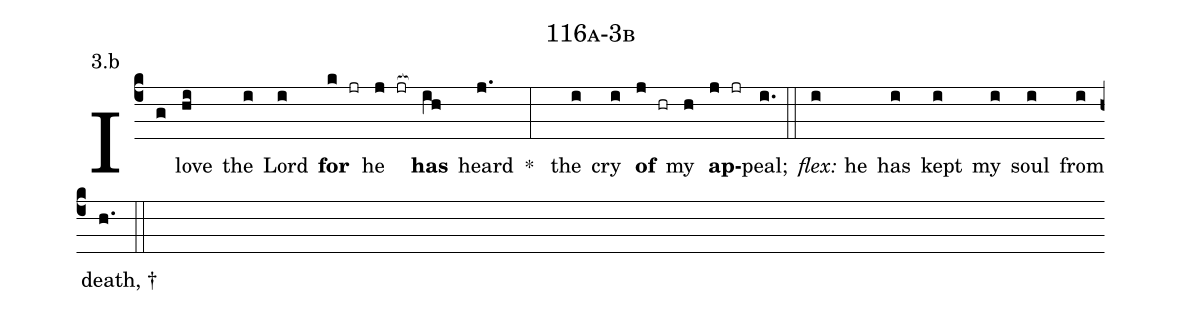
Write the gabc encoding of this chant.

name: 116a-3b;
annotation: 3.b;
%%
(c4)I(g) love(hi) the(i) Lord(i) <b>for</b>(k jr) he(j jr[ocb:1{]) <b>has</b>(ih[ocb:0}]) heard(j.) * (:) the(i) cry(i) <b>of</b>(j hr) my(h) <b>ap</b>(j jr)peal;(i.) (::) <i>flex:</i>
he(i) has(i) kept(i) my(i) soul(i) from(i) death, †(h.) (::)
